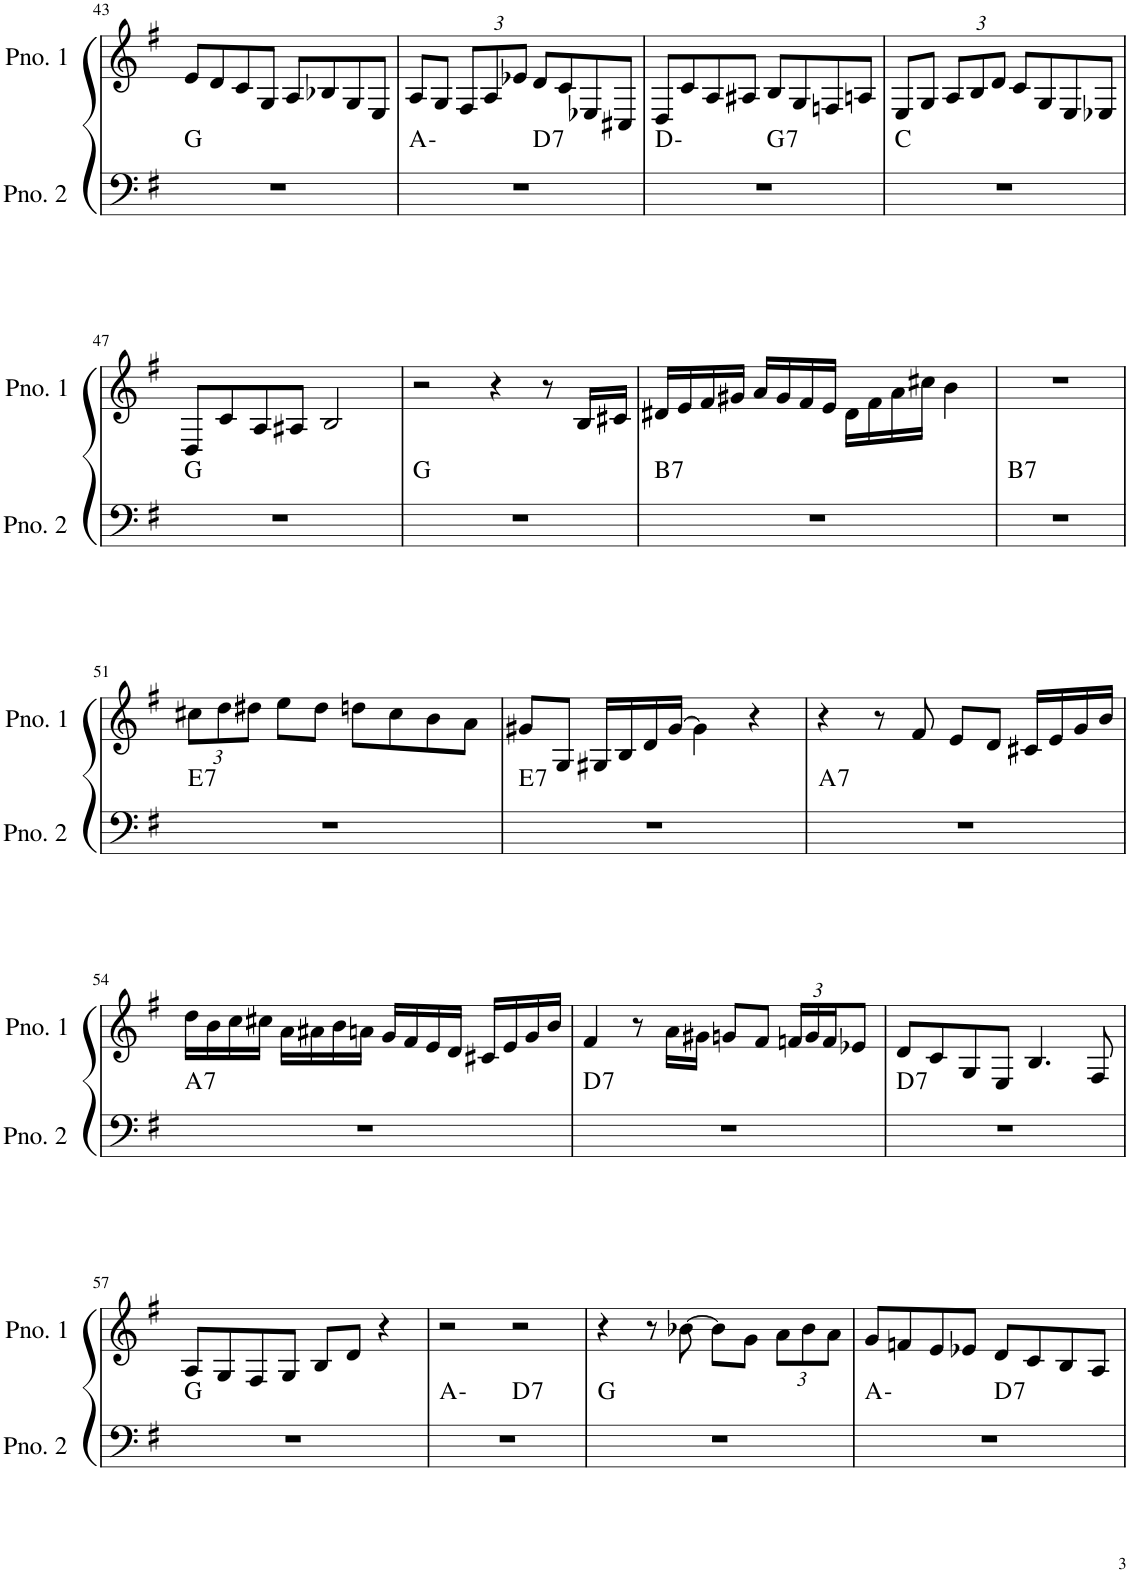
**kern	**harte	**kern
*part2	*part2	*part1
*staff2	*	*staff1
*I"ピアノ 2	*	*I"ピアノ 1
!!LO:PB:g=z
*clefF4	*	*clefG2
*k[f#]	*	*k[f#]
*M4/4	*	*M4/4
=43	=43	=43
1r	G:maj	8e/L
.	.	8d/
.	.	8c/
.	.	8G/J
.	.	8A/L
.	.	8B-X/
.	.	8G/
.	.	8E/J
=44	=44	=44
*^	*	*
1r	2ryy	A:min	8A/L
.	.	.	8G/J
*	*	*	*Xbrackettup
.	.	.	12F#/L
.	.	.	12A/
.	.	.	12e-X/J
!	!	!LO:H:kt=7	!
.	2ryy	D:7	8d/L
.	.	.	8c/
.	.	.	8E-X/
.	.	.	8C#X/J
=45	=45	=45	=45
1r	2ryy	D:min	8D/L
.	.	.	8c/
.	.	.	8A/
.	.	.	8A#X/J
!	!	!LO:H:kt=7	!
.	2ryy	G:7	8B/L
.	.	.	8G/
.	.	.	8Fn/
.	.	.	8An/J
*v	*v	*	*
=46	=46	=46
1r	C:maj	8E/L
.	.	8G/J
.	.	12A/L
.	.	12B/
.	.	12d/J
.	.	8c/L
.	.	8G/
.	.	8E/
.	.	8E-X/J
!!LO:LB:g=z
=47	=47	=47
1r	G:maj	8D/L
.	.	8c/
.	.	8A/
.	.	8A#X/J
.	.	2B/
=48	=48	=48
1r	G:maj	2r
.	.	4r
.	.	8r
.	.	16B/LL
.	.	16c#X/JJ
=49	=49	=49
!	!LO:H:kt=7	!
1r	B:7	16d#X/LL
.	.	16e/
.	.	16f#/
.	.	16g#X/JJ
.	.	16a/LL
.	.	16g#/
.	.	16f#/
.	.	16e/JJ
.	.	16d#\LL
.	.	16f#\
.	.	16a\
.	.	16cc#X\JJ
.	.	4b\
=50	=50	=50
!	!LO:H:kt=7	!
1r	B:7	1r
!!LO:LB:g=z
=51	=51	=51
!	!LO:H:kt=7	!
1r	E:7	12cc#X\L
.	.	12dd\
.	.	12dd#X\J
.	.	8ee\L
.	.	8dd#\J
.	.	8ddn\L
.	.	8cc#\
.	.	8b\
.	.	8a\J
=52	=52	=52
!	!LO:H:kt=7	!
1r	E:7	8g#X/L
.	.	8G/J
.	.	16G#X/LL
.	.	16B/
.	.	16d/
.	.	[16g#/JJ
.	.	4g#\]
.	.	4r
=53	=53	=53
!	!LO:H:kt=7	!
1r	A:7	4r
.	.	8r
.	.	8f#/
.	.	8e/L
.	.	8d/J
.	.	16c#X/LL
.	.	16e/
.	.	16g/
.	.	16b/JJ
!!LO:LB:g=z
=54	=54	=54
!	!LO:H:kt=7	!
1r	A:7	16dd\LL
.	.	16b\
.	.	16cc\
.	.	16cc#X\JJ
.	.	16a\LL
.	.	16a#X\
.	.	16b\
.	.	16an\JJ
.	.	16g/LL
.	.	16f#/
.	.	16e/
.	.	16d/JJ
.	.	16c#X/LL
.	.	16e/
.	.	16g/
.	.	16b/JJ
=55	=55	=55
!	!LO:H:kt=7	!
1r	D:7	4f#/
.	.	8r
.	.	16a\LL
.	.	16g#X\JJ
.	.	8gn/L
.	.	8f#/J
.	.	24fn/LL
.	.	24g/
.	.	24f/J
.	.	8e-X/J
=56	=56	=56
!	!LO:H:kt=7	!
1r	D:7	8d/L
.	.	8c/
.	.	8G/
.	.	8E/J
.	.	4.B/
.	.	8F#/
!!LO:LB:g=z
=57	=57	=57
1r	G:maj	8A/L
.	.	8G/
.	.	8F#/
.	.	8G/J
.	.	8B/L
.	.	8d/J
.	.	4r
=58	=58	=58
*^	*	*
1r	2ryy	A:min	2r
!	!	!LO:H:kt=7	!
.	2ryy	D:7	2r
*v	*v	*	*
=59	=59	=59
1r	G:maj	4r
.	.	8r
.	.	[8b-X\
.	.	8b-\L]
.	.	8g\J
.	.	12a\L
.	.	12b-\
.	.	12a\J
=60	=60	=60
*^	*	*
1r	2ryy	A:min	8g/L
.	.	.	8fn/
.	.	.	8e/
.	.	.	8e-X/J
!	!	!LO:H:kt=7	!
.	2ryy	D:7	8d/L
.	.	.	8c/
.	.	.	8B/
.	.	.	8A/J
*v	*v	*	*
=	=	=
*-	*-	*-
